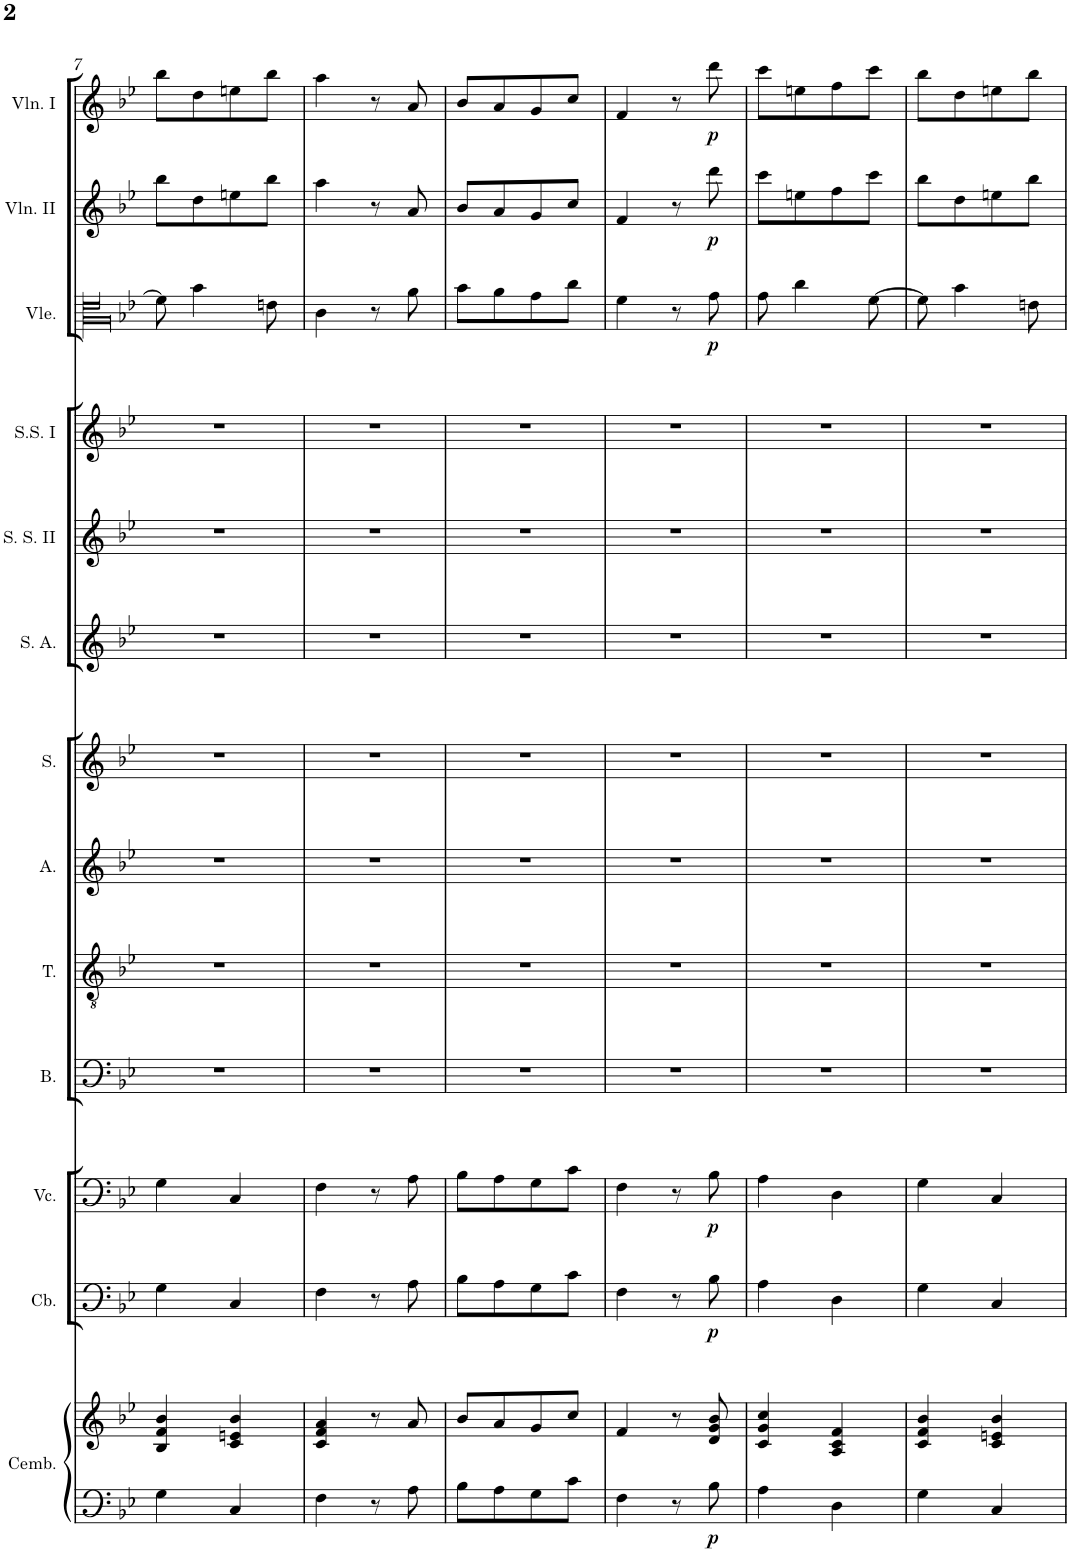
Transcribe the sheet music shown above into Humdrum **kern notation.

**kern	**kern	**dynam	**kern	**dynam	**kern	**dynam	**kern	**kern	**kern	**kern	**kern	**kern	**kern	**kern	**dynam	**kern	**dynam	**kern	**dynam
*part13	*part13	*part13	*part12	*part12	*part11	*part11	*part10	*part9	*part8	*part7	*part6	*part5	*part4	*part3	*part3	*part2	*part2	*part1	*part1
*staff14	*staff13	*staff13/14	*staff12	*staff12	*staff11	*staff11	*staff10	*staff9	*staff8	*staff7	*staff6	*staff5	*staff4	*staff3	*staff3	*staff2	*staff2	*staff1	*staff1
*I"Cembalo	*	*	*I"Contrabassi	*	*I"Violoncelli	*	*I"Bassi	*I"Tenori	*I"Alti	*I"Soprani	*I"Alti Soli	*I"Soprani Soli II	*I"Soprani Soli I	*I"Viole	*	*I"Violini II	*	*I"Violini I	*
*I'Cemb.	*	*	*I'Cb.	*	*I'Vc.	*	*I'B.	*I'T.	*I'A.	*I'S.	*	*I'S. S. II	*I'S.S. I	*I'Vle.	*	*I'Vln. II	*	*I'Vln. I	*
!!LO:PB:g=z
*clefF4	*clefG2	*	*clefF4	*	*clefF4	*	*clefF4	*clefGv2	*clefG2	*clefG2	*clefG2	*clefG2	*clefG2	*clefC3	*	*clefG2	*	*clefG2	*
*	*	*	*Trd7c12	*	*	*	*	*	*	*	*	*	*	*	*	*	*	*	*
*k[b-e-]	*k[b-e-]	*	*k[b-e-]	*	*k[b-e-]	*	*k[b-e-]	*k[b-e-]	*k[b-e-]	*k[b-e-]	*k[b-e-]	*k[b-e-]	*k[b-e-]	*k[b-e-]	*	*k[b-e-]	*	*k[b-e-]	*
*M2/4	*M2/4	*	*M2/4	*	*M2/4	*	*M2/4	*M2/4	*M2/4	*M2/4	*M2/4	*M2/4	*M2/4	*M2/4	*	*M2/4	*	*M2/4	*
=7	=7	=7	=7	=7	=7	=7	=7	=7	=7	=7	=7	=7	=7	=7	=7	=7	=7	=7	=7
4G\	4B-/ 4f/ 4b-/	.	4G\	.	4G\	.	2r	2r	2r	2r	2r	2r	2r	8f\]	.	8bb-\L	.	8bb-\L	.
.	.	.	.	.	.	.	.	.	.	.	.	.	.	4b-\	.	8dd\	.	8dd\	.
4C/	4c/ 4en/ 4b-/	.	4C/	.	4C/	.	.	.	.	.	.	.	.	.	.	8een\	.	8een\	.
.	.	.	.	.	.	.	.	.	.	.	.	.	.	8en\	.	8bb-\J	.	8bb-\J	.
=8	=8	=8	=8	=8	=8	=8	=8	=8	=8	=8	=8	=8	=8	=8	=8	=8	=8	=8	=8
4F\	4c/ 4f/ 4a/	.	4F\	.	4F\	.	2r	2r	2r	2r	2r	2r	2r	4c\	.	4aa\	.	4aa\	.
8r	8r	.	8r	.	8r	.	.	.	.	.	.	.	.	8r	.	8r	.	8r	.
8A\	8a/	.	8A\	.	8A\	.	.	.	.	.	.	.	.	8a\	.	8a/	.	8a/	.
=9	=9	=9	=9	=9	=9	=9	=9	=9	=9	=9	=9	=9	=9	=9	=9	=9	=9	=9	=9
8B-\L	8b-/L	.	8B-\L	.	8B-\L	.	2r	2r	2r	2r	2r	2r	2r	8b-\L	.	8b-/L	.	8b-/L	.
8A\	8a/	.	8A\	.	8A\	.	.	.	.	.	.	.	.	8a\	.	8a/	.	8a/	.
8G\	8g/	.	8G\	.	8G\	.	.	.	.	.	.	.	.	8g\	.	8g/	.	8g/	.
8c\J	8cc/J	.	8c\J	.	8c\J	.	.	.	.	.	.	.	.	8cc\J	.	8cc/J	.	8cc/J	.
=10	=10	=10	=10	=10	=10	=10	=10	=10	=10	=10	=10	=10	=10	=10	=10	=10	=10	=10	=10
4F\	4f/	.	4F\	.	4F\	.	2r	2r	2r	2r	2r	2r	2r	4f\	.	4f/	.	4f/	.
8r	8r	.	8r	.	8r	.	.	.	.	.	.	.	.	8r	.	8r	.	8r	.
!	!	!LO:DY:b=2	!	!LO:DY:b	!	!LO:DY:b	!	!	!	!	!	!	!	!	!LO:DY:b	!	!LO:DY:b	!	!LO:DY:b
8B-\	8d/ 8g/ 8b-/	p	8B-\	p	8B-\	p	.	.	.	.	.	.	.	8g\	p	8ddd\	p	8ddd\	p
=11	=11	=11	=11	=11	=11	=11	=11	=11	=11	=11	=11	=11	=11	=11	=11	=11	=11	=11	=11
4A\	4c/ 4g/ 4cc/	.	4A\	.	4A\	.	2r	2r	2r	2r	2r	2r	2r	8g\	.	8ccc\L	.	8ccc\L	.
.	.	.	.	.	.	.	.	.	.	.	.	.	.	4cc\	.	8een\	.	8een\	.
4D\	4A/ 4c/ 4f/	.	4D\	.	4D\	.	.	.	.	.	.	.	.	.	.	8ff\	.	8ff\	.
.	.	.	.	.	.	.	.	.	.	.	.	.	.	[8f\	.	8ccc\J	.	8ccc\J	.
=12	=12	=12	=12	=12	=12	=12	=12	=12	=12	=12	=12	=12	=12	=12	=12	=12	=12	=12	=12
4G\	4c/ 4f/ 4b-/	.	4G\	.	4G\	.	2r	2r	2r	2r	2r	2r	2r	8f\]	.	8bb-\L	.	8bb-\L	.
.	.	.	.	.	.	.	.	.	.	.	.	.	.	4b-\	.	8dd\	.	8dd\	.
4C/	4c/ 4en/ 4b-/	.	4C/	.	4C/	.	.	.	.	.	.	.	.	.	.	8een\	.	8een\	.
.	.	.	.	.	.	.	.	.	.	.	.	.	.	8en\	.	8bb-\J	.	8bb-\J	.
=	=	=	=	=	=	=	=	=	=	=	=	=	=	=	=	=	=	=	=
*-	*-	*-	*-	*-	*-	*-	*-	*-	*-	*-	*-	*-	*-	*-	*-	*-	*-	*-	*-
